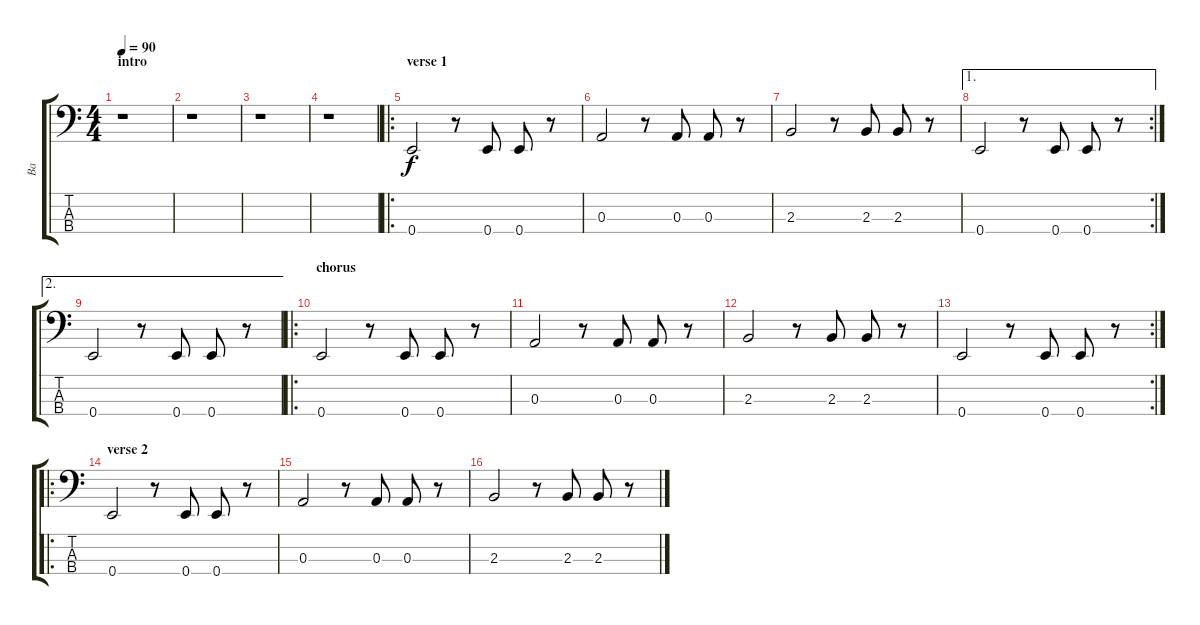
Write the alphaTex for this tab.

\track ("Ba" "Ba") {instrument electricbassfinger}
\staff {score tabs}
\tuning (G2 D2 A1 E1) {hide}
\ts (4 4)
\section ("" "intro")
\tempo 90
\clef f4
\ks c
r.1{dy f instrument electricbassfinger} |
r.1 |
r.1 |
r.1 |
\ro
\section ("" "verse 1")
0.4.2 r.8 0.4.8 0.4.8 r.8 |
0.3.2 r.8 0.3.8 0.3.8 r.8 |
2.3.2 r.8 2.3.8 2.3.8 r.8 |
\ae 1
\rc 2
0.4.2 r.8 0.4.8 0.4.8 r.8 |
\ae 2
0.4.2 r.8 0.4.8 0.4.8 r.8 |
\ro
\section ("" "chorus")
0.4.2 r.8 0.4.8 0.4.8 r.8 |
0.3.2 r.8 0.3.8 0.3.8 r.8 |
2.3.2 r.8 2.3.8 2.3.8 r.8 |
\rc 2
0.4.2 r.8 0.4.8 0.4.8 r.8 |
\ro
\section ("" "verse 2")
0.4.2 r.8 0.4.8 0.4.8 r.8 |
0.3.2 r.8 0.3.8 0.3.8 r.8 |
2.3.2 r.8 2.3.8 2.3.8 r.8
